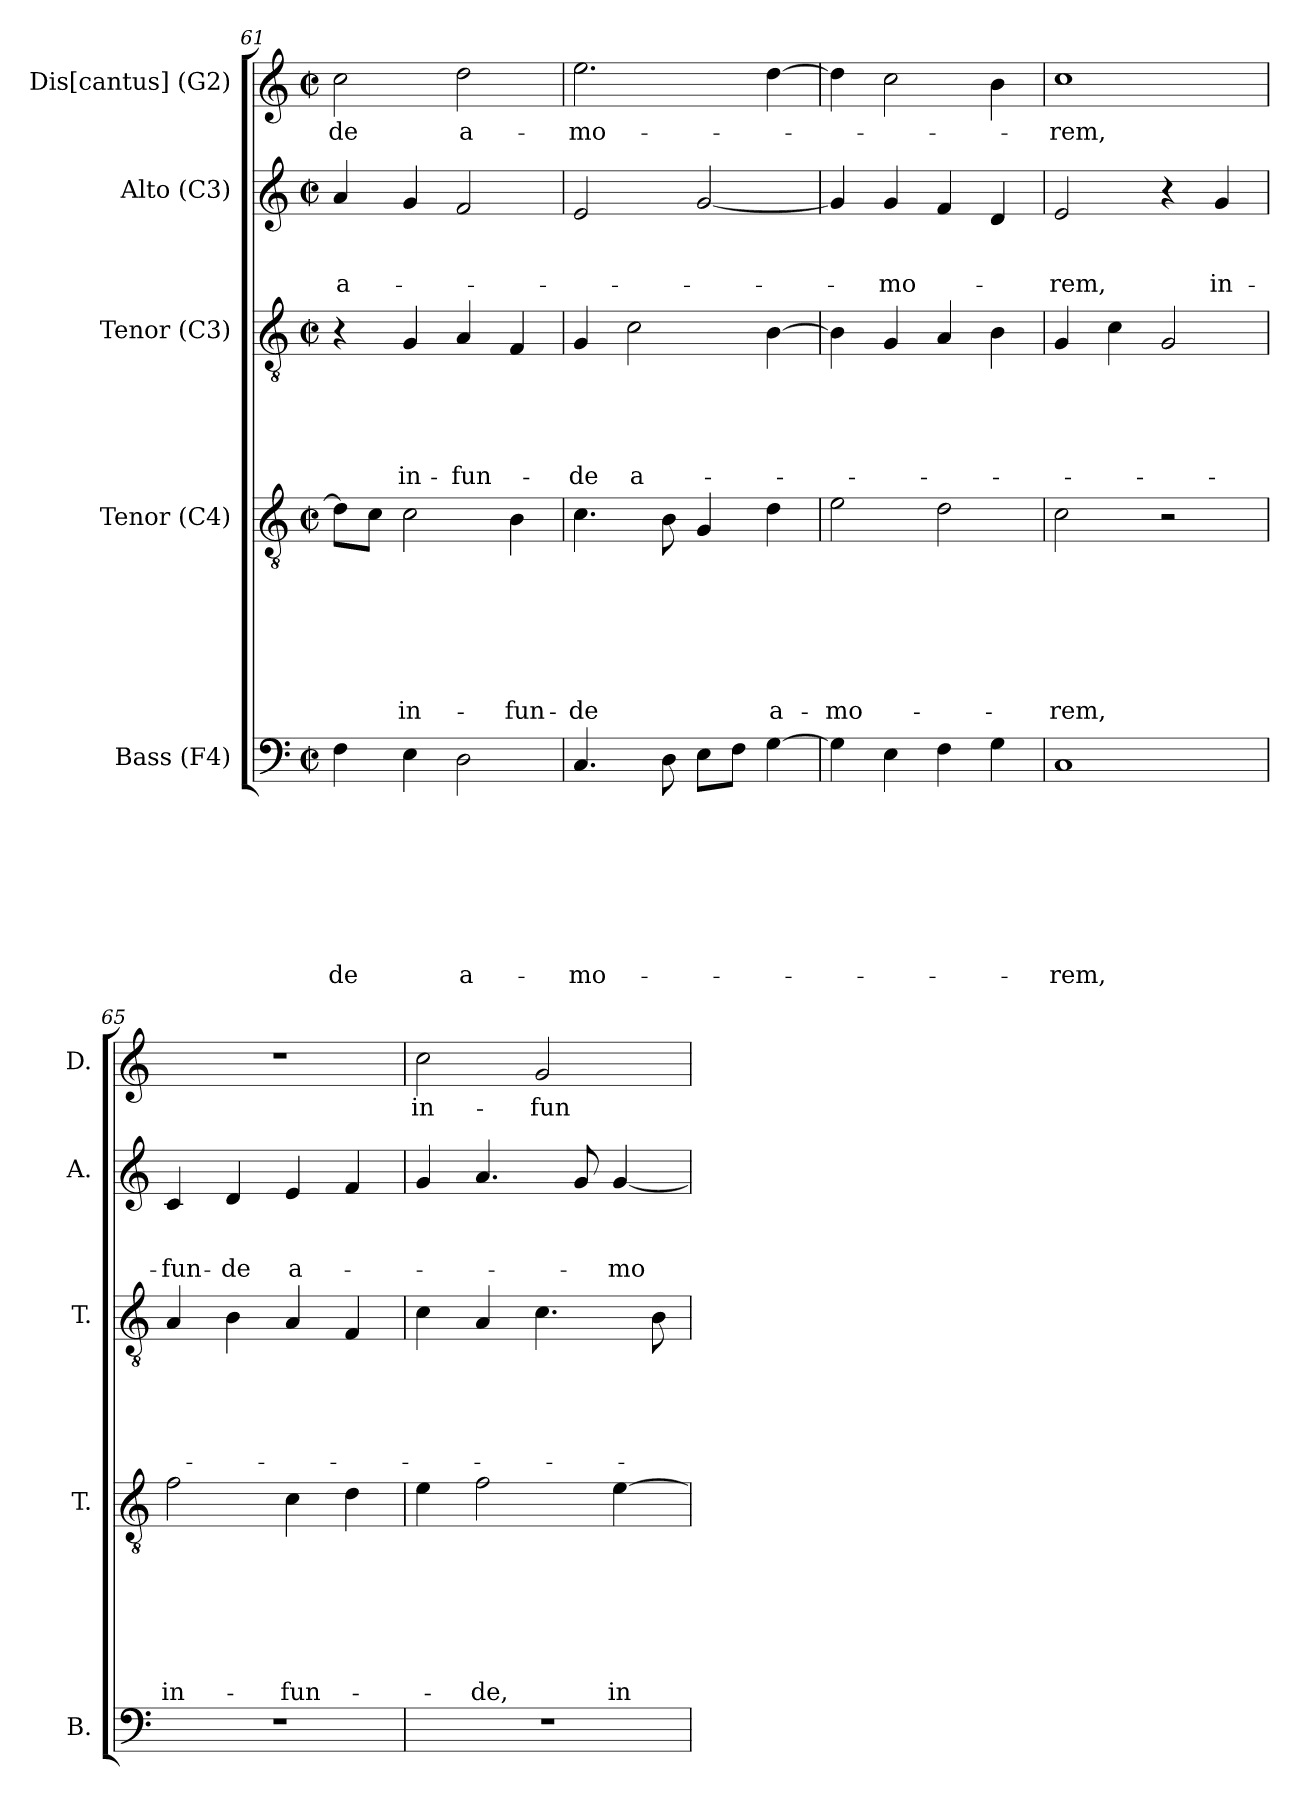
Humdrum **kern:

**kern	**text	**text	**text	**text	**text	**text	**text	**text	**kern	**text	**text	**text	**text	**text	**text	**text	**kern	**text	**text	**text	**text	**text	**kern	**text	**text	**text	**kern	**text
*part5	*part5	*part5	*part5	*part5	*part5	*part5	*part5	*part5	*part4	*part4	*part4	*part4	*part4	*part4	*part4	*part4	*part3	*part3	*part3	*part3	*part3	*part3	*part2	*part2	*part2	*part2	*part1	*part1
*staff5	*staff5	*staff5	*staff5	*staff5	*staff5	*staff5	*staff5	*staff5	*staff4	*staff4	*staff4	*staff4	*staff4	*staff4	*staff4	*staff4	*staff3	*staff3	*staff3	*staff3	*staff3	*staff3	*staff2	*staff2	*staff2	*staff2	*staff1	*staff1
*I"Bass (F4)	*	*	*	*	*	*	*	*	*I"Tenor (C4)	*	*	*	*	*	*	*	*I"Tenor (C3)	*	*	*	*	*	*I"Alto (C3)	*	*	*	*I"Dis[cantus] (G2)	*
*I'B.	*	*	*	*	*	*	*	*	*I'T.	*	*	*	*	*	*	*	*I'T.	*	*	*	*	*	*I'A.	*	*	*	*I'D.	*
*clefF4	*	*	*	*	*	*	*	*	*clefGv2	*	*	*	*	*	*	*	*clefGv2	*	*	*	*	*	*clefG2	*	*	*	*clefG2	*
*k[]	*	*	*	*	*	*	*	*	*k[]	*	*	*	*	*	*	*	*k[]	*	*	*	*	*	*k[]	*	*	*	*k[]	*
*C:	*	*	*	*	*	*	*	*	*C:	*	*	*	*	*	*	*	*C:	*	*	*	*	*	*C:	*	*	*	*C:	*
*M2/2	*	*	*	*	*	*	*	*	*M2/2	*	*	*	*	*	*	*	*M2/2	*	*	*	*	*	*M2/2	*	*	*	*M2/2	*
*met(c|)	*	*	*	*	*	*	*	*	*met(c|)	*	*	*	*	*	*	*	*met(c|)	*	*	*	*	*	*met(c|)	*	*	*	*met(c|)	*
=61	=61	=61	=61	=61	=61	=61	=61	=61	=61	=61	=61	=61	=61	=61	=61	=61	=61	=61	=61	=61	=61	=61	=61	=61	=61	=61	=61	=61
!	!	!	!	!	!	!	!	!LO:LY:b	!	!	!	!	!	!	!	!	!	!	!	!	!	!	!	!	!	!LO:LY:b	!	!LO:LY:b
4F\	.	.	.	.	.	.	.	-de	8d\L]	.	.	.	.	.	.	.	4r	.	.	.	.	.	4a/	.	.	a-	2cc\	-de
.	.	.	.	.	.	.	.	.	8c\J	.	.	.	.	.	.	.	.	.	.	.	.	.	.	.	.	.	.	.
!	!	!	!	!	!	!	!	!	!	!	!	!	!	!	!	!LO:LY:b	!	!	!	!	!	!LO:LY:b	!	!	!	!	!	!
4E\	.	.	.	.	.	.	.	.	2c\	.	.	.	.	.	.	in-	4G/	.	.	.	.	in-	4g/	.	.	.	.	.
!	!	!	!	!	!	!	!	!LO:LY:b	!	!	!	!	!	!	!	!	!	!	!	!	!	!LO:LY:b	!	!	!	!	!	!LO:LY:b
2D\	.	.	.	.	.	.	.	a-	.	.	.	.	.	.	.	.	4A/	.	.	.	.	-fun-	2f/	.	.	.	2dd\	a-
!	!	!	!	!	!	!	!	!	!	!	!	!	!	!	!	!LO:LY:b	!	!	!	!	!	!	!	!	!	!	!	!
.	.	.	.	.	.	.	.	.	4B\	.	.	.	.	.	.	-fun-	4F/	.	.	.	.	.	.	.	.	.	.	.
=62	=62	=62	=62	=62	=62	=62	=62	=62	=62	=62	=62	=62	=62	=62	=62	=62	=62	=62	=62	=62	=62	=62	=62	=62	=62	=62	=62	=62
!	!	!	!	!	!	!	!	!LO:LY:b	!	!	!	!	!	!	!	!LO:LY:b	!	!	!	!	!	!LO:LY:b	!	!	!	!	!	!LO:LY:b
4.C/	.	.	.	.	.	.	.	-mo-	4.c\	.	.	.	.	.	.	-de	4G/	.	.	.	.	-de	2e/	.	.	.	2.ee\	-mo-
!	!	!	!	!	!	!	!	!	!	!	!	!	!	!	!	!	!	!	!	!	!	!LO:LY:b	!	!	!	!	!	!
.	.	.	.	.	.	.	.	.	.	.	.	.	.	.	.	.	2c\	.	.	.	.	a-	.	.	.	.	.	.
8D\	.	.	.	.	.	.	.	.	8B\	.	.	.	.	.	.	.	.	.	.	.	.	.	.	.	.	.	.	.
8E\L	.	.	.	.	.	.	.	.	4G/	.	.	.	.	.	.	.	.	.	.	.	.	.	[<2g/	.	.	.	.	.
8F\J	.	.	.	.	.	.	.	.	.	.	.	.	.	.	.	.	.	.	.	.	.	.	.	.	.	.	.	.
!	!	!	!	!	!	!	!	!	!	!	!	!	!	!	!	!LO:LY:b	!	!	!	!	!	!	!	!	!	!	!	!
[>4G\	.	.	.	.	.	.	.	.	4d\	.	.	.	.	.	.	a-	[>4B\	.	.	.	.	.	.	.	.	.	[>4dd\	.
=63	=63	=63	=63	=63	=63	=63	=63	=63	=63	=63	=63	=63	=63	=63	=63	=63	=63	=63	=63	=63	=63	=63	=63	=63	=63	=63	=63	=63
!	!	!	!	!	!	!	!	!	!	!	!	!	!	!	!	!LO:LY:b	!	!	!	!	!	!	!	!	!	!	!	!
4G\]	.	.	.	.	.	.	.	.	2e\	.	.	.	.	.	.	-mo-	4B\]	.	.	.	.	.	4g/]	.	.	.	4dd\]	.
!	!	!	!	!	!	!	!	!	!	!	!	!	!	!	!	!	!	!	!	!	!	!	!	!	!	!LO:LY:b	!	!
4E\	.	.	.	.	.	.	.	.	.	.	.	.	.	.	.	.	4G/	.	.	.	.	.	4g/	.	.	-mo-	2cc\	.
4F\	.	.	.	.	.	.	.	.	2d\	.	.	.	.	.	.	.	4A/	.	.	.	.	.	4f/	.	.	.	.	.
4G\	.	.	.	.	.	.	.	.	.	.	.	.	.	.	.	.	4B\	.	.	.	.	.	4d/	.	.	.	4b\	.
=64	=64	=64	=64	=64	=64	=64	=64	=64	=64	=64	=64	=64	=64	=64	=64	=64	=64	=64	=64	=64	=64	=64	=64	=64	=64	=64	=64	=64
!	!	!	!	!	!	!	!	!LO:LY:b	!	!	!	!	!	!	!	!LO:LY:b	!	!	!	!	!	!	!	!	!	!LO:LY:b	!	!LO:LY:b
1C	.	.	.	.	.	.	.	-rem,	2c\	.	.	.	.	.	.	-rem,	4G/	.	.	.	.	.	2e/	.	.	-rem,	1cc	-rem,
.	.	.	.	.	.	.	.	.	.	.	.	.	.	.	.	.	4c\	.	.	.	.	.	.	.	.	.	.	.
.	.	.	.	.	.	.	.	.	2r	.	.	.	.	.	.	.	2G/	.	.	.	.	.	4r	.	.	.	.	.
!	!	!	!	!	!	!	!	!	!	!	!	!	!	!	!	!	!	!	!	!	!	!	!	!	!	!LO:LY:b	!	!
.	.	.	.	.	.	.	.	.	.	.	.	.	.	.	.	.	.	.	.	.	.	.	4g/	.	.	in-	.	.
!!LO:PB:g=z
=65	=65	=65	=65	=65	=65	=65	=65	=65	=65	=65	=65	=65	=65	=65	=65	=65	=65	=65	=65	=65	=65	=65	=65	=65	=65	=65	=65	=65
!	!	!	!	!	!	!	!	!	!	!	!	!	!	!	!	!LO:LY:b	!	!	!	!	!	!	!	!	!	!LO:LY:b	!	!
1r	.	.	.	.	.	.	.	.	2f\	.	.	.	.	.	.	in-	4A/	.	.	.	.	.	4c/	.	.	-fun-	1r	.
!	!	!	!	!	!	!	!	!	!	!	!	!	!	!	!	!	!	!	!	!	!	!	!	!	!	!LO:LY:b:rj	!	!
.	.	.	.	.	.	.	.	.	.	.	.	.	.	.	.	.	4B\	.	.	.	.	.	4d/	.	.	-de	.	.
!	!	!	!	!	!	!	!	!	!	!	!	!	!	!	!	!LO:LY:b	!	!	!	!	!	!	!	!	!	!LO:LY:b	!	!
.	.	.	.	.	.	.	.	.	4c\	.	.	.	.	.	.	-fun-	4A/	.	.	.	.	.	4e/	.	.	a-	.	.
.	.	.	.	.	.	.	.	.	4d\	.	.	.	.	.	.	.	4F/	.	.	.	.	.	4f/	.	.	.	.	.
=66	=66	=66	=66	=66	=66	=66	=66	=66	=66	=66	=66	=66	=66	=66	=66	=66	=66	=66	=66	=66	=66	=66	=66	=66	=66	=66	=66	=66
!	!	!	!	!	!	!	!	!	!	!	!	!	!	!	!	!	!	!	!	!	!	!	!	!	!	!	!	!LO:LY:b
1r	.	.	.	.	.	.	.	.	4e\	.	.	.	.	.	.	.	4c\	.	.	.	.	.	4g/	.	.	.	2cc\	in-
!	!	!	!	!	!	!	!	!	!	!	!	!	!	!	!	!LO:LY:b	!	!	!	!	!	!	!	!	!	!	!	!
.	.	.	.	.	.	.	.	.	2f\	.	.	.	.	.	.	-de,	4A/	.	.	.	.	.	4.a/	.	.	.	.	.
!	!	!	!	!	!	!	!	!	!	!	!	!	!	!	!	!	!	!	!	!	!	!	!	!	!	!	!	!LO:LY:b
.	.	.	.	.	.	.	.	.	.	.	.	.	.	.	.	.	4.c\	.	.	.	.	.	.	.	.	.	2g/	-fun-
.	.	.	.	.	.	.	.	.	.	.	.	.	.	.	.	.	.	.	.	.	.	.	8g/	.	.	.	.	.
!	!	!	!	!	!	!	!	!	!	!	!	!	!	!	!	!LO:LY:b	!	!	!	!	!	!	!	!	!	!LO:LY:b	!	!
.	.	.	.	.	.	.	.	.	[>4e\	.	.	.	.	.	.	in-	.	.	.	.	.	.	[<4g/	.	.	-mo-	.	.
.	.	.	.	.	.	.	.	.	.	.	.	.	.	.	.	.	8B\	.	.	.	.	.	.	.	.	.	.	.
=	=	=	=	=	=	=	=	=	=	=	=	=	=	=	=	=	=	=	=	=	=	=	=	=	=	=	=	=
*-	*-	*-	*-	*-	*-	*-	*-	*-	*-	*-	*-	*-	*-	*-	*-	*-	*-	*-	*-	*-	*-	*-	*-	*-	*-	*-	*-	*-
